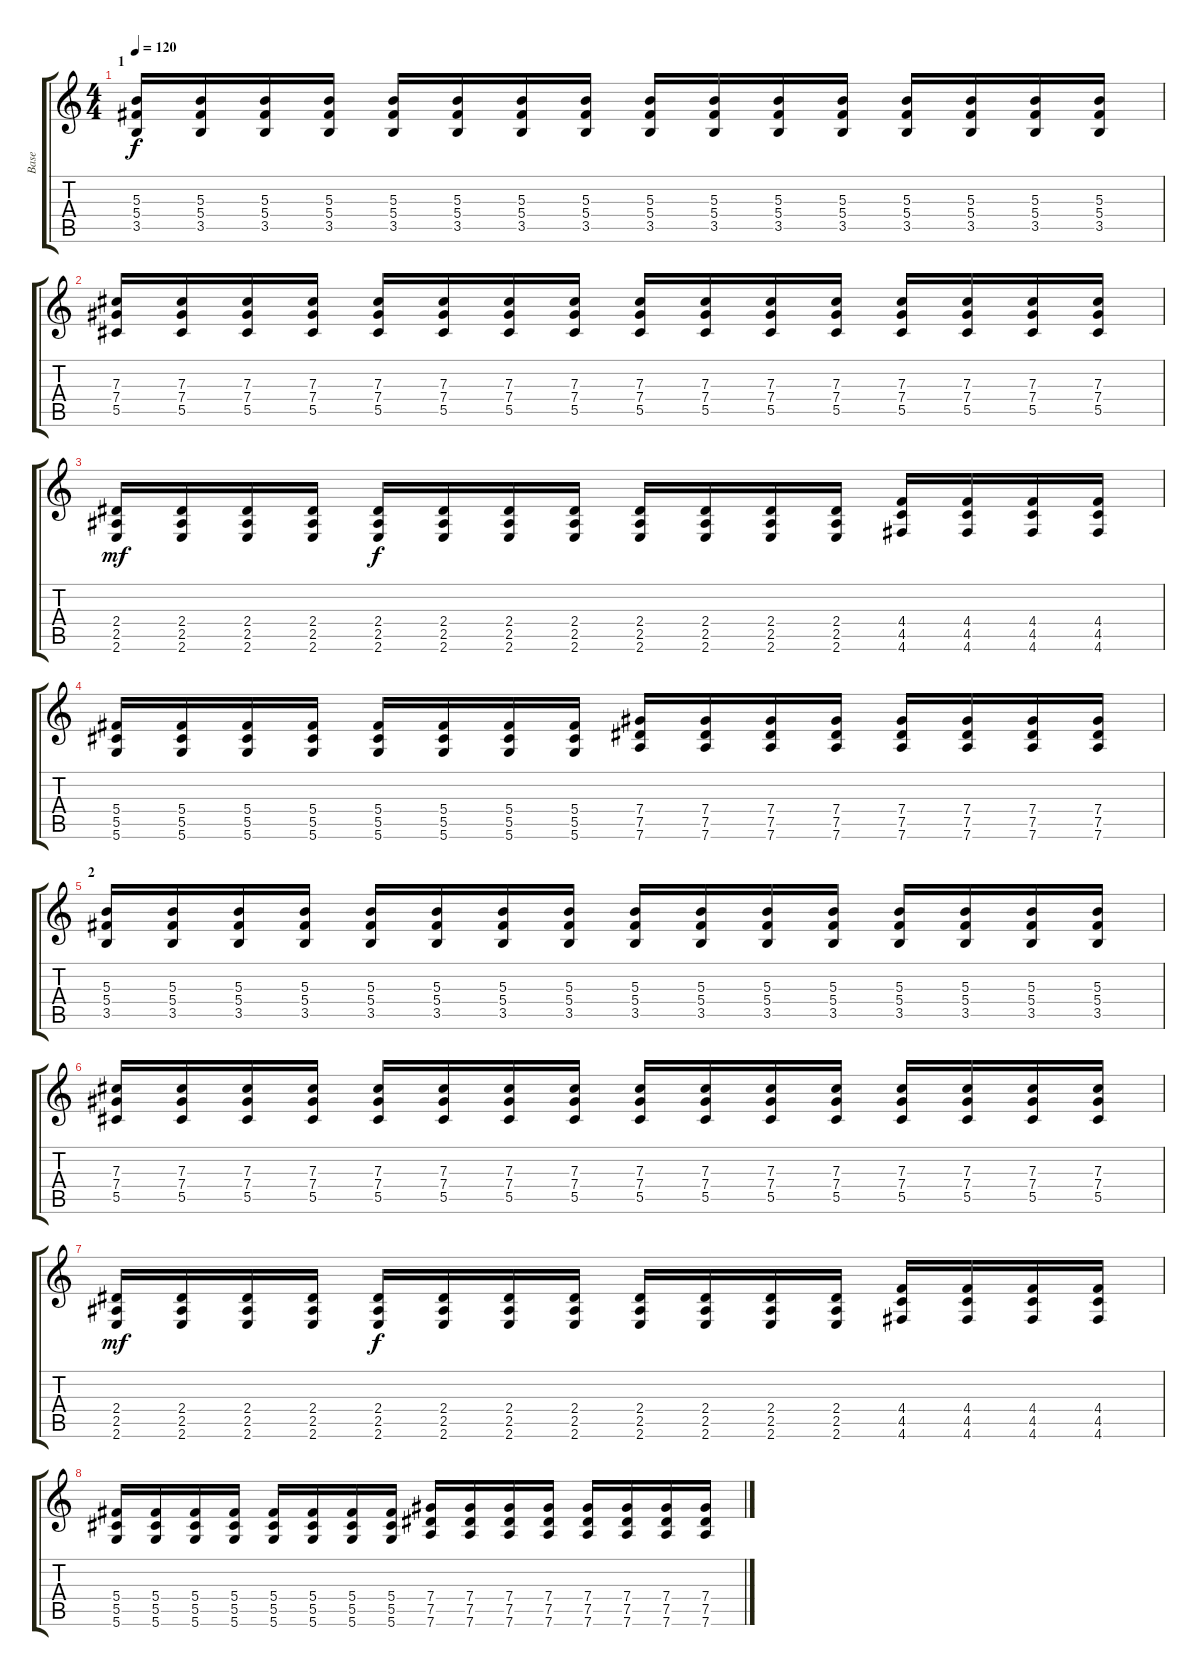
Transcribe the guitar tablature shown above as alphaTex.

\track ("Base" "Base") {instrument distortionguitar}
\staff {score tabs}
\tuning (Eb4 Bb3 Gb3 Db3 Ab2 D2) {hide}
\ts (4 4)
\section ("" "1")
\tempo 120
\clef g2
\ks c
(5.3 5.4 3.5).16{dy f} (5.3 5.4 3.5).16 (5.3 5.4 3.5).16 (5.3 5.4 3.5).16 (5.3 5.4 3.5).16 (5.3 5.4 3.5).16 (5.3 5.4 3.5).16 (5.3 5.4 3.5).16 (5.3 5.4 3.5).16 (5.3 5.4 3.5).16 (5.3 5.4 3.5).16 (5.3 5.4 3.5).16 (5.3 5.4 3.5).16 (5.3 5.4 3.5).16 (5.3 5.4 3.5).16 (5.3 5.4 3.5).16 |
(7.3 7.4 5.5).16 (7.3 7.4 5.5).16 (7.3 7.4 5.5).16 (7.3 7.4 5.5).16 (7.3 7.4 5.5).16 (7.3 7.4 5.5).16 (7.3 7.4 5.5).16 (7.3 7.4 5.5).16 (7.3 7.4 5.5).16 (7.3 7.4 5.5).16 (7.3 7.4 5.5).16 (7.3 7.4 5.5).16 (7.3 7.4 5.5).16 (7.3 7.4 5.5).16 (7.3 7.4 5.5).16 (7.3 7.4 5.5).16 |
(2.4 2.5 2.6).16{dy mf} (2.4 2.5 2.6).16 (2.4 2.5 2.6).16 (2.4 2.5 2.6).16 (2.4 2.5 2.6).16{dy f} (2.4 2.5 2.6).16 (2.4 2.5 2.6).16 (2.4 2.5 2.6).16 (2.4 2.5 2.6).16 (2.4 2.5 2.6).16 (2.4 2.5 2.6).16 (2.4 2.5 2.6).16 (4.4 4.5 4.6).16 (4.4 4.5 4.6).16 (4.4 4.5 4.6).16 (4.4 4.5 4.6).16 |
(5.4 5.5 5.6).16 (5.4 5.5 5.6).16 (5.4 5.5 5.6).16 (5.4 5.5 5.6).16 (5.4 5.5 5.6).16 (5.4 5.5 5.6).16 (5.4 5.5 5.6).16 (5.4 5.5 5.6).16 (7.4 7.5 7.6).16 (7.4 7.5 7.6).16 (7.4 7.5 7.6).16 (7.4 7.5 7.6).16 (7.4 7.5 7.6).16 (7.4 7.5 7.6).16 (7.4 7.5 7.6).16 (7.4 7.5 7.6).16 |
\section ("" "2")
(5.3 5.4 3.5).16 (5.3 5.4 3.5).16 (5.3 5.4 3.5).16 (5.3 5.4 3.5).16 (5.3 5.4 3.5).16 (5.3 5.4 3.5).16 (5.3 5.4 3.5).16 (5.3 5.4 3.5).16 (5.3 5.4 3.5).16 (5.3 5.4 3.5).16 (5.3 5.4 3.5).16 (5.3 5.4 3.5).16 (5.3 5.4 3.5).16 (5.3 5.4 3.5).16 (5.3 5.4 3.5).16 (5.3 5.4 3.5).16 |
(7.3 7.4 5.5).16 (7.3 7.4 5.5).16 (7.3 7.4 5.5).16 (7.3 7.4 5.5).16 (7.3 7.4 5.5).16 (7.3 7.4 5.5).16 (7.3 7.4 5.5).16 (7.3 7.4 5.5).16 (7.3 7.4 5.5).16 (7.3 7.4 5.5).16 (7.3 7.4 5.5).16 (7.3 7.4 5.5).16 (7.3 7.4 5.5).16 (7.3 7.4 5.5).16 (7.3 7.4 5.5).16 (7.3 7.4 5.5).16 |
(2.4 2.5 2.6).16{dy mf} (2.4 2.5 2.6).16 (2.4 2.5 2.6).16 (2.4 2.5 2.6).16 (2.4 2.5 2.6).16{dy f} (2.4 2.5 2.6).16 (2.4 2.5 2.6).16 (2.4 2.5 2.6).16 (2.4 2.5 2.6).16 (2.4 2.5 2.6).16 (2.4 2.5 2.6).16 (2.4 2.5 2.6).16 (4.4 4.5 4.6).16 (4.4 4.5 4.6).16 (4.4 4.5 4.6).16 (4.4 4.5 4.6).16 |
(5.4 5.5 5.6).16 (5.4 5.5 5.6).16 (5.4 5.5 5.6).16 (5.4 5.5 5.6).16 (5.4 5.5 5.6).16 (5.4 5.5 5.6).16 (5.4 5.5 5.6).16 (5.4 5.5 5.6).16 (7.4 7.5 7.6).16 (7.4 7.5 7.6).16 (7.4 7.5 7.6).16 (7.4 7.5 7.6).16 (7.4 7.5 7.6).16 (7.4 7.5 7.6).16 (7.4 7.5 7.6).16 (7.4 7.5 7.6).16
